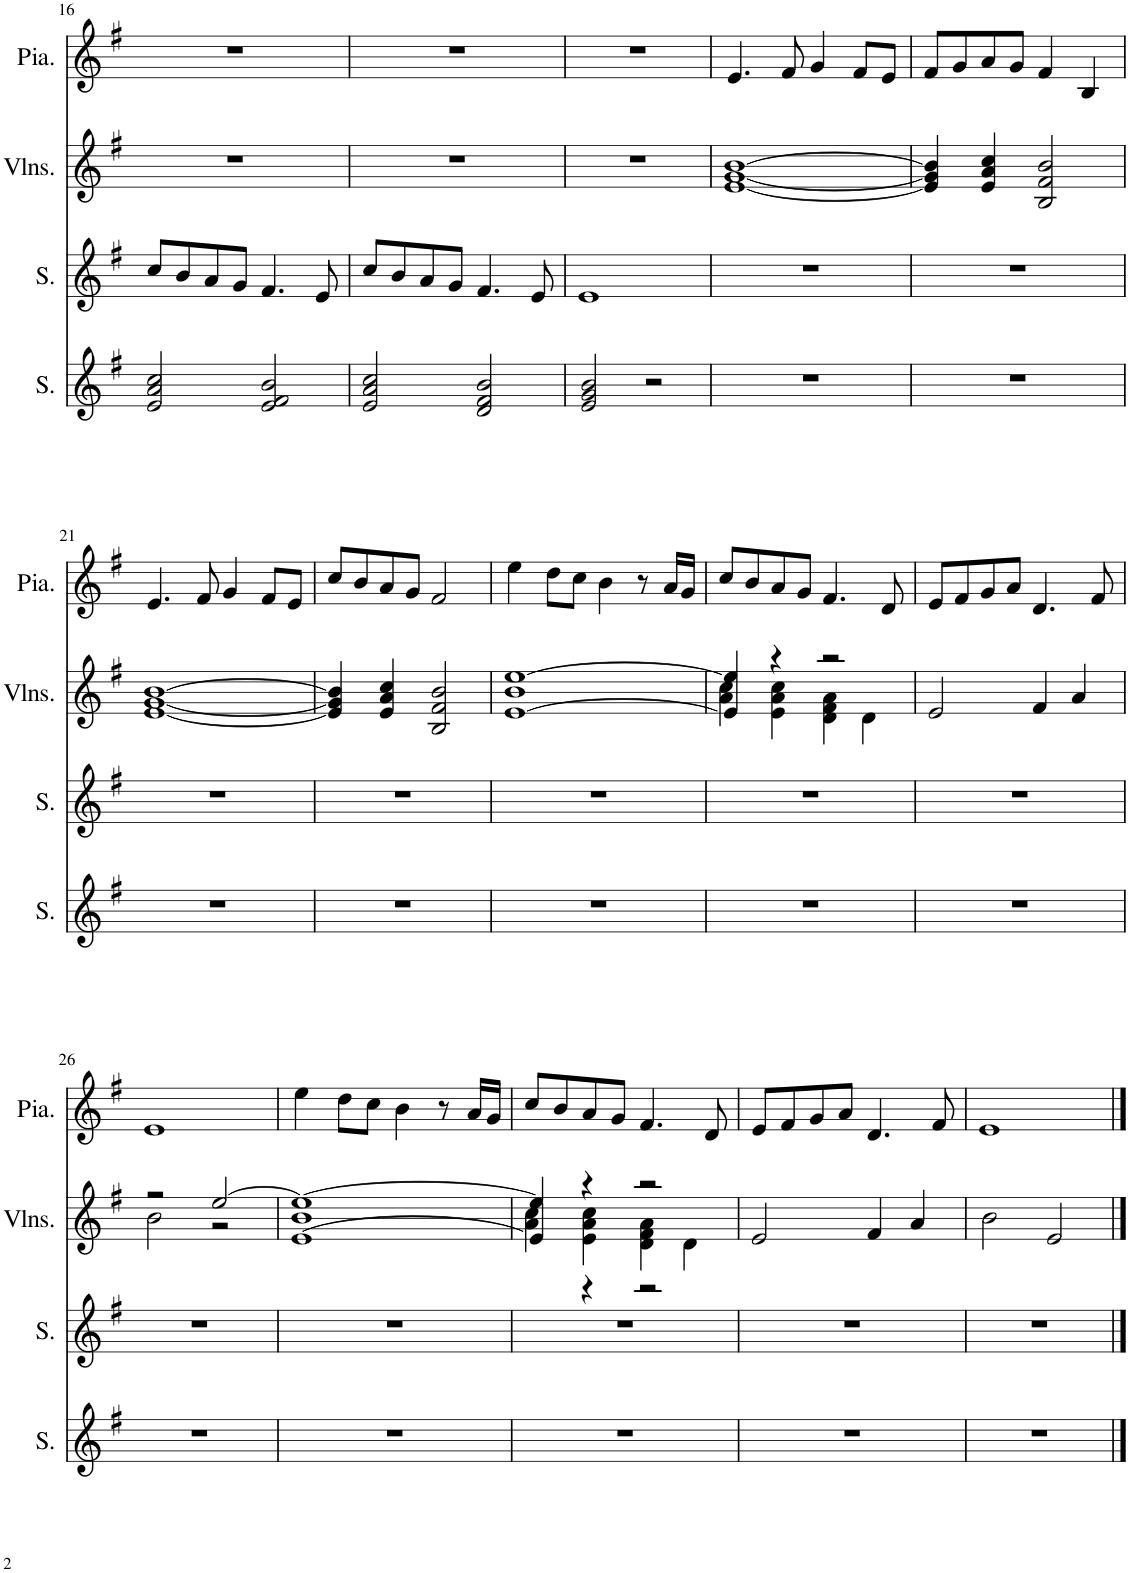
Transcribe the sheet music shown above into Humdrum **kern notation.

**kern	**kern	**kern	**kern
*part4	*part3	*part2	*part1
*staff4	*staff3	*staff2	*staff1
*I"Soprano	*I"Soprano	*I"Violons	*I"Piano
*I'S.	*I'S.	*I'Vlns.	*I'Pia.
!!LO:PB:g=z
*clefG2	*clefG2	*clefG2	*clefG2
*k[f#]	*k[f#]	*k[f#]	*k[f#]
*M4/4	*M4/4	*M4/4	*M4/4
=16	=16	=16	=16
2e/ 2a/ 2cc/	8cc/L	1r	1r
.	8b/	.	.
.	8a/	.	.
.	8g/J	.	.
2e/ 2f#/ 2b/	4.f#/	.	.
.	8e/	.	.
=17	=17	=17	=17
2e/ 2a/ 2cc/	8cc/L	1r	1r
.	8b/	.	.
.	8a/	.	.
.	8g/J	.	.
2d/ 2f#/ 2b/	4.f#/	.	.
.	8e/	.	.
=18	=18	=18	=18
2e/ 2g/ 2b/	1e	1r	1r
2r	.	.	.
=19	=19	=19	=19
1r	1r	[1e [1g [1b	4.e/
.	.	.	8f#/
.	.	.	4g/
.	.	.	8f#/L
.	.	.	8e/J
=20	=20	=20	=20
1r	1r	4e/] 4g/] 4b/]	8f#/L
.	.	.	8g/
.	.	4e/ 4a/ 4cc/	8a/
.	.	.	8g/J
.	.	2B/ 2f#/ 2b/	4f#/
.	.	.	4B/
!!LO:LB:g=z
=21	=21	=21	=21
1r	1r	[1e [1g [1b	4.e/
.	.	.	8f#/
.	.	.	4g/
.	.	.	8f#/L
.	.	.	8e/J
=22	=22	=22	=22
1r	1r	4e/] 4g/] 4b/]	8cc/L
.	.	.	8b/
.	.	4e/ 4a/ 4cc/	8a/
.	.	.	8g/J
.	.	2B/ 2f#/ 2b/	2f#/
=23	=23	=23	=23
*	*	*^	*
1r	1r	[1e [1ee	1b	4ee\
.	.	.	.	8dd\L
.	.	.	.	8cc\J
.	.	.	.	4b\
.	.	.	.	8r
.	.	.	.	16a/LL
.	.	.	.	16g/JJ
=24	=24	=24	=24	=24
1r	1r	4e/] 4ee/]	4a\ 4cc\	8cc/L
.	.	.	.	8b/
.	.	4r	4e\ 4a\ 4cc\	8a/
.	.	.	.	8g/J
.	.	2r	4d\ 4f#\ 4a\	4.f#/
.	.	.	4d\	.
.	.	.	.	8d/
*	*	*v	*v	*
=25	=25	=25	=25
1r	1r	2e/	8e/L
.	.	.	8f#/
.	.	.	8g/
.	.	.	8a/J
.	.	4f#/	4.d/
.	.	4a/	.
.	.	.	8f#/
!!LO:LB:g=z
=26	=26	=26	=26
*	*	*^	*
1r	1r	2r	2b\	1e
.	.	[2ee/	2r	.
=27	=27	=27	=27	=27
*	*	*	*^	*
1r	1r	1ee_	1b	[1e	4ee\
.	.	.	.	.	8dd\L
.	.	.	.	.	8cc\J
.	.	.	.	.	4b\
.	.	.	.	.	8r
.	.	.	.	.	16a/LL
.	.	.	.	.	16g/JJ
=28	=28	=28	=28	=28	=28
1r	1r	4ee/]	4a\ 4cc\	4e/]	8cc/L
.	.	.	.	.	8b/
.	.	4r	4e\ 4a\ 4cc\	4r	8a/
.	.	.	.	.	8g/J
.	.	2r	4d\ 4f#\ 4a\	2r	4.f#/
.	.	.	4d\	.	.
.	.	.	.	.	8d/
*	*	*v	*v	*v	*
=29	=29	=29	=29
1r	1r	2e/	8e/L
.	.	.	8f#/
.	.	.	8g/
.	.	.	8a/J
.	.	4f#/	4.d/
.	.	4a/	.
.	.	.	8f#/
=30	=30	=30	=30
1r	1r	2b\	1e
.	.	2e/	.
==	==	==	==
*-	*-	*-	*-
